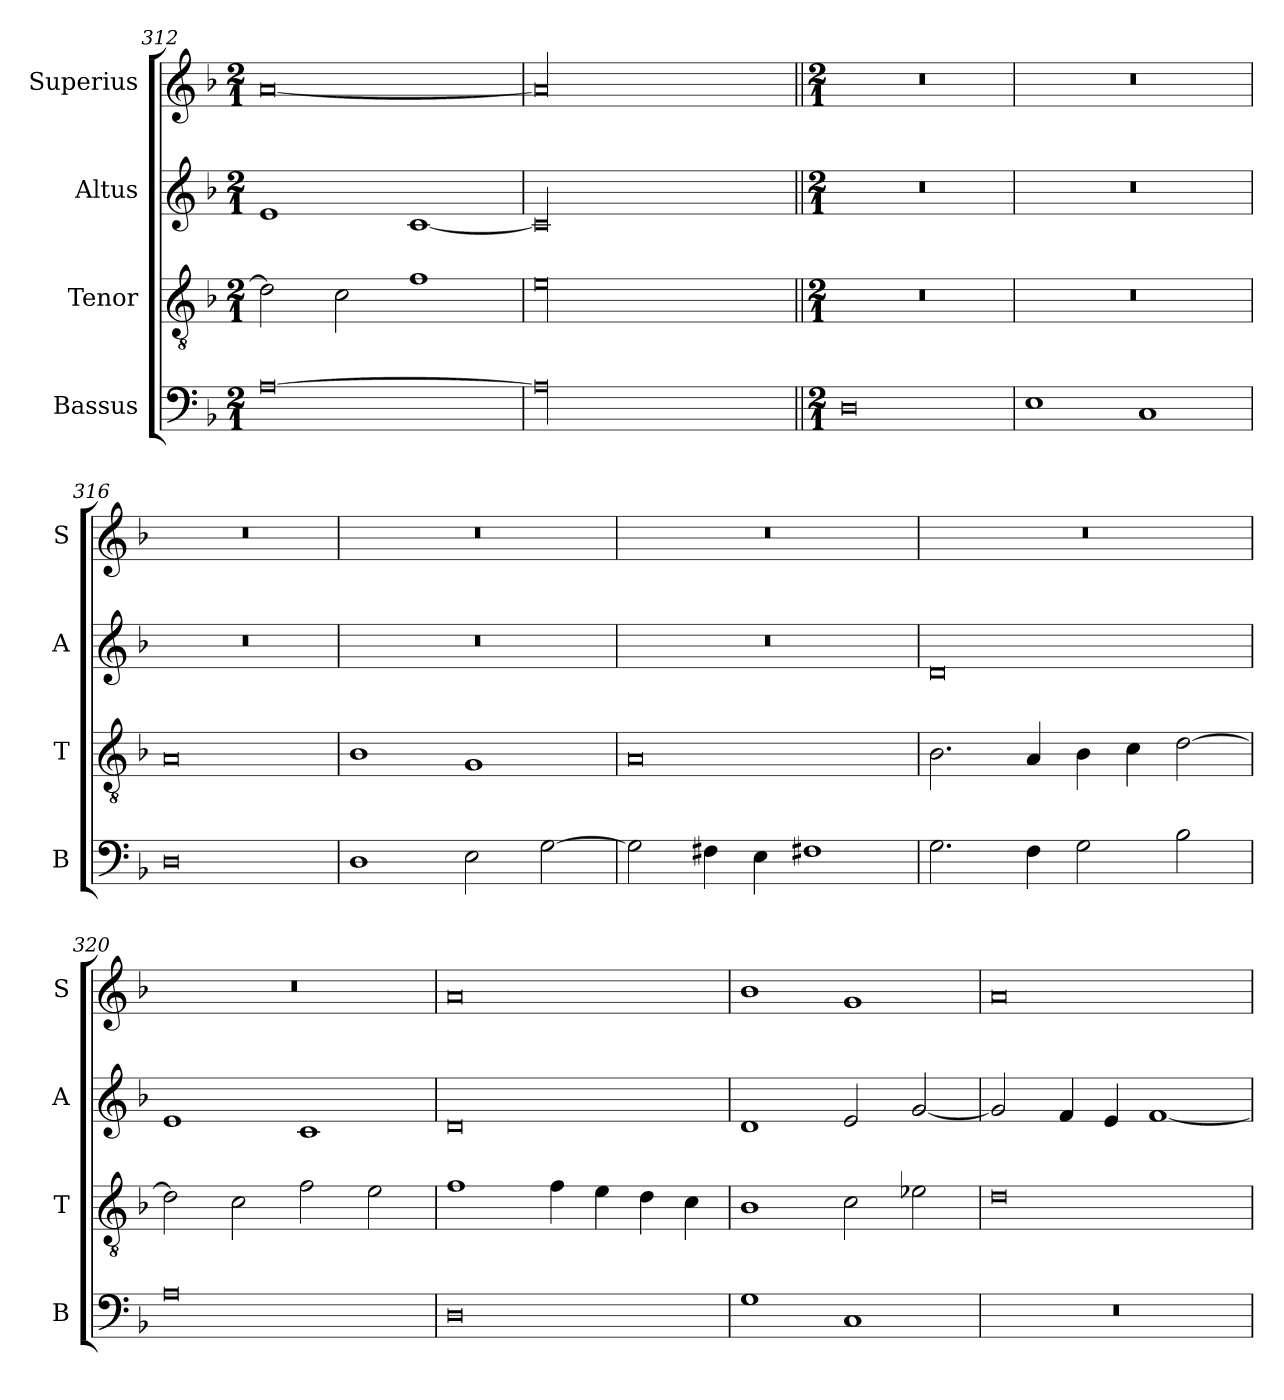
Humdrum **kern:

**kern	**kern	**kern	**kern
*part4	*part3	*part2	*part1
*staff4	*staff3	*staff2	*staff1
*I"Bassus	*I"Tenor	*I"Altus	*I"Superius
*I'B	*I'T	*I'A	*I'S
*clefF4	*clefGv2	*clefG2	*clefG2
*k[b-]	*k[b-]	*k[b-]	*k[b-]
*F:	*F:	*F:	*F:
*M2/1	*M2/1	*M2/1	*M2/1
=312	=312	=312	=312
[0A	2d]	1e	[0a
.	2c	.	.
.	1f	[1c	.
=313	=313	=313	=313
00A]	00e	00c]	00a]
=314||	=314||	=314||	=314||
*M2/1	*M2/1	*M2/1	*M2/1
0D	0r	0r	0r
=315	=315	=315	=315
1E	0r	0r	0r
1C	.	.	.
=316	=316	=316	=316
0D	0A	0r	0r
=317	=317	=317	=317
1D	1B-	0r	0r
2E	1G	.	.
[2G	.	.	.
=318	=318	=318	=318
2G]	0A	0r	0r
4F#X	.	.	.
4E	.	.	.
1F#X	.	.	.
=319	=319	=319	=319
2.G	2.B-	0d	0r
4F	4A	.	.
2G	4B-	.	.
.	4c	.	.
2B-	[2d	.	.
=320	=320	=320	=320
0A	2d]	1e	0r
.	2c	.	.
.	2f	1c	.
.	2e	.	.
=321	=321	=321	=321
0D	1f	0d	0a
.	4f	.	.
.	4e	.	.
.	4d	.	.
.	4c	.	.
=322	=322	=322	=322
1G	1B-	1d	1b-
1C	2c	2e	1g
.	2e-X	[2g	.
=323	=323	=323	=323
0r	0d	2g]	0a
.	.	4f	.
.	.	4e	.
.	.	[1f	.
=	=	=	=
*-	*-	*-	*-
